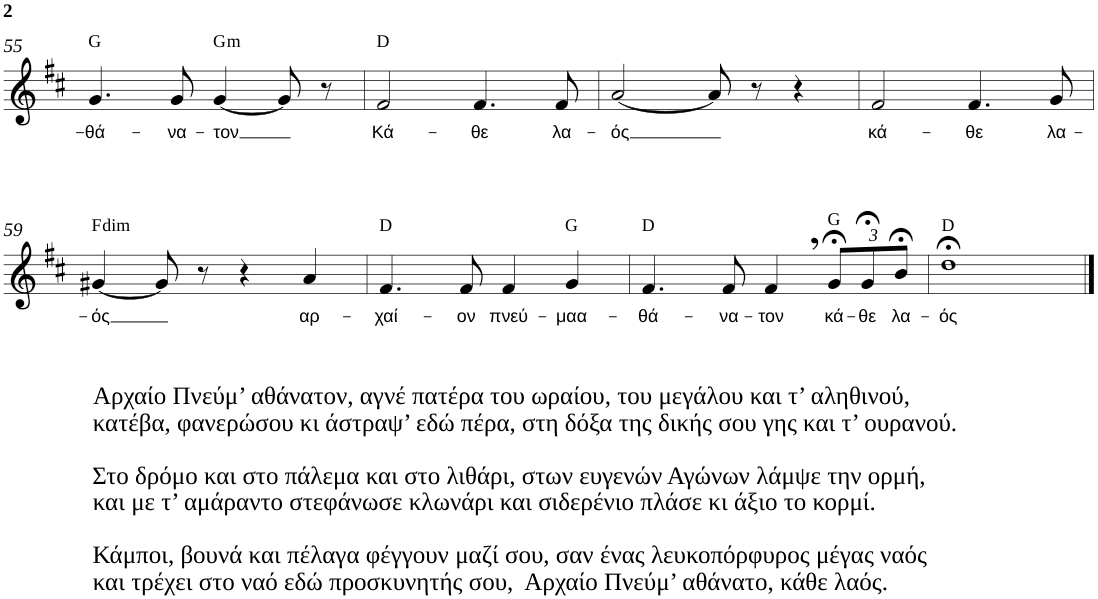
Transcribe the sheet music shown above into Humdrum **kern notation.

**kern	**text	**harte
*part1	*part1	*part1
*staff1	*staff1	*
!!LO:PB:g=z
*clefG2	*	*
*k[f#c#]	*	*
*D:	*	*
*M4/4	*	*
=55	=55	=55
!	!LO:LY:b	!
4.g/	-θά-	G:maj
!	!LO:LY:b	!
8g/	-να-	.
!	!LO:LY:b	!LO:H:kt=m
[4g/	-τον	G:min
8g/]	.	.
8r	.	.
=56	=56	=56
!	!LO:LY:b	!
2f#/	Κά-	D:maj
!	!LO:LY:b	!
4.f#/	-θε	.
!	!LO:LY:b	!
8f#/	λα-	.
=57	=57	=57
!	!LO:LY:b	!
[2a/	-ός	.
8a/]	.	.
8r	.	.
4r	.	.
=58	=58	=58
!	!LO:LY:b	!
2f#/	κά-	.
!	!LO:LY:b	!
4.f#/	-θε	.
!	!LO:LY:b	!
8g/	λα-	.
!!LO:LB:g=z
=59	=59	=59
!	!LO:LY:b	!LO:H:kt=dim
[4g#X/	-ός	F:dim
8g#/]	.	.
8r	.	.
4r	.	.
!	!LO:LY:b	!
4a/	αρ-	.
=60	=60	=60
!	!LO:LY:b	!
4.f#/	-χαί-	D:maj
!	!LO:LY:b	!
8f#/	-ον	.
!	!LO:LY:b	!
4f#/	πνεύ-	.
!	!LO:LY:b	!
4g/	-μαα-	G:maj
=61	=61	=61
!	!LO:LY:b	!
4.f#/	-θά-	D:maj
!	!LO:LY:b	!
8f#/	-να-	.
!	!LO:LY:b	!
4f#,/	-τον	.
*Xbrackettup	*	*
!	!LO:LY:b	!
12g;</L	κά-	G:maj
!	!LO:LY:b	!
12g;</	-θε	.
!	!LO:LY:b	!
12b;</J	λα-	.
=62	=62	=62
!	!LO:LY:b	!
1dd;<	-ός	D:maj
==	==	==
*-	*-	*-
